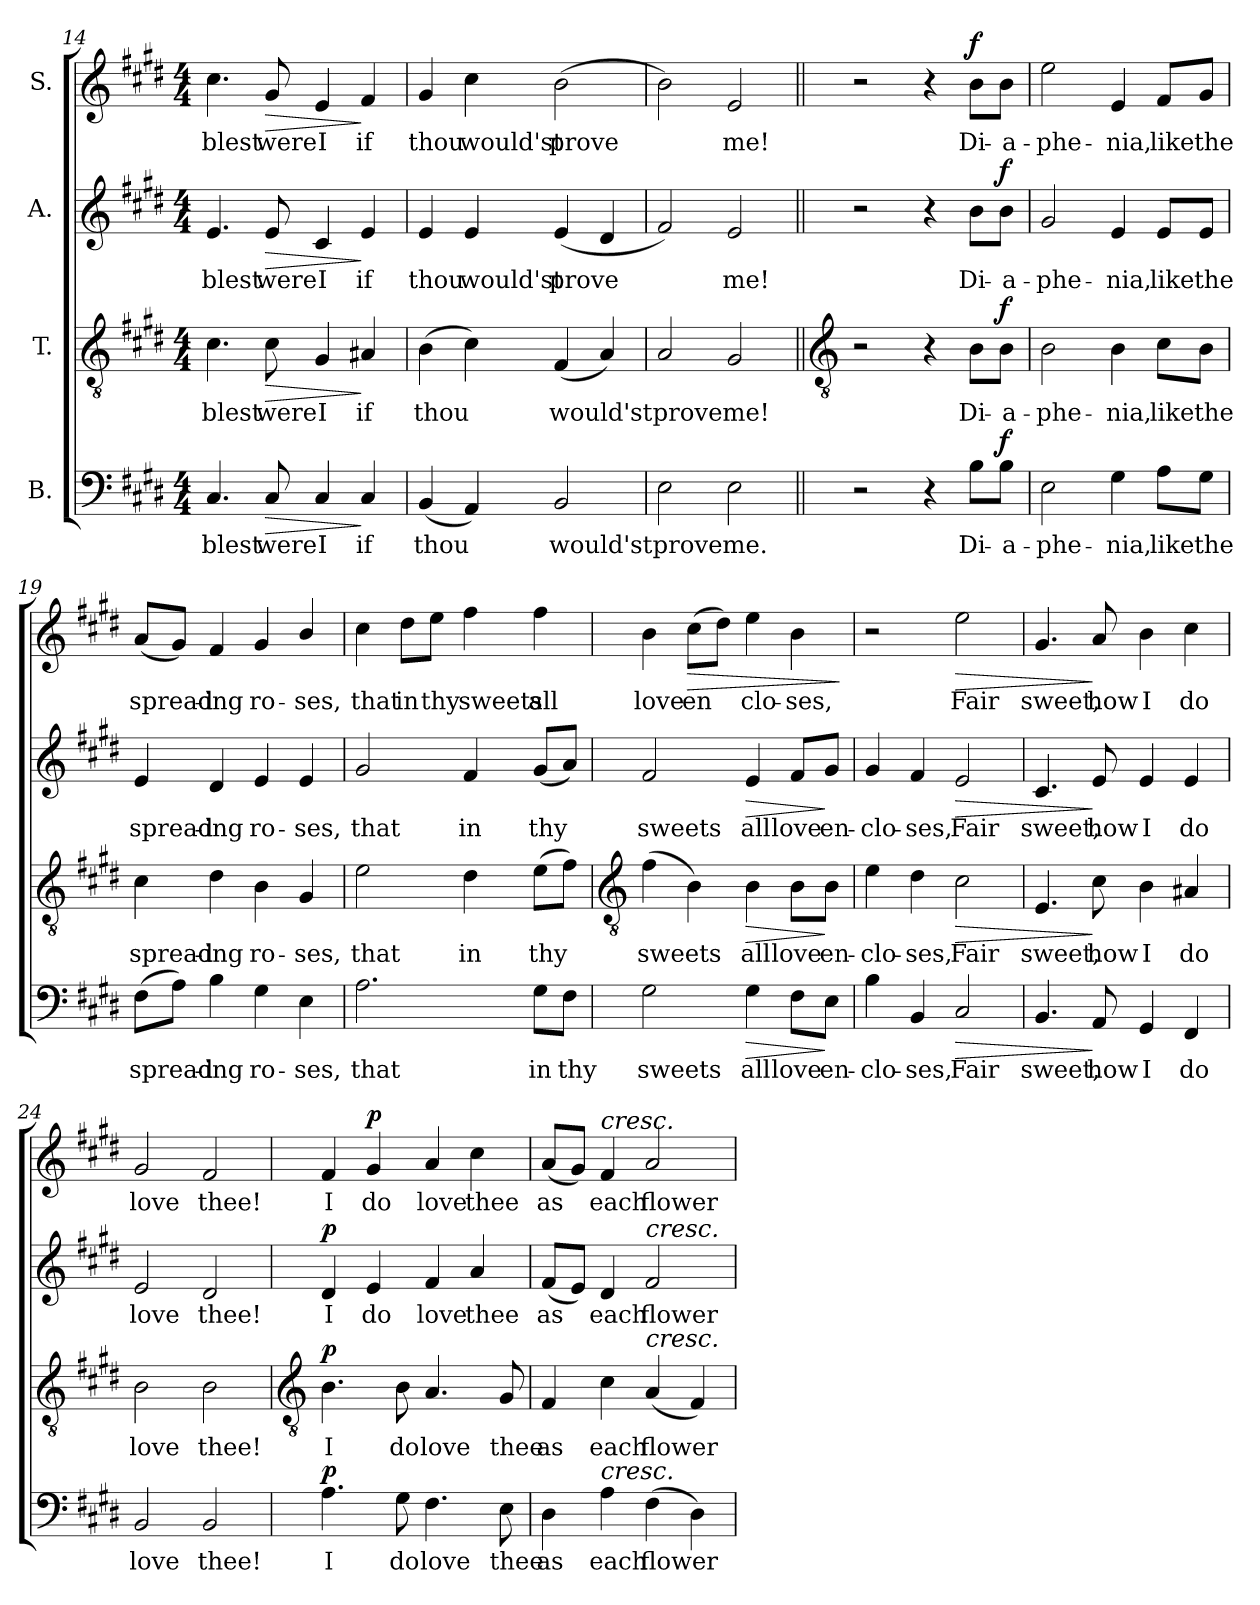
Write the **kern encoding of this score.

**kern	**text	**dynam	**kern	**text	**dynam	**kern	**text	**dynam	**kern	**text	**dynam
*part4	*part4	*part4	*part3	*part3	*part3	*part2	*part2	*part2	*part1	*part1	*part1
*staff4	*staff4	*staff4	*staff3	*staff3	*staff3	*staff2	*staff2	*staff2	*staff1	*staff1	*staff1
*I"B.	*	*	*I"T.	*	*	*I"A.	*	*	*I"S.	*	*
*clefF4	*	*	*clefGv2	*	*	*clefG2	*	*	*clefG2	*	*
*k[f#c#g#d#]	*	*	*k[f#c#g#d#]	*	*	*k[f#c#g#d#]	*	*	*k[f#c#g#d#]	*	*
*E:	*	*	*E:	*	*	*E:	*	*	*E:	*	*
*M4/4	*	*	*M4/4	*	*	*M4/4	*	*	*M4/4	*	*
=14	=14	=14	=14	=14	=14	=14	=14	=14	=14	=14	=14
!	!LO:LY:b	!	!	!LO:LY:b	!	!	!LO:LY:b	!	!	!LO:LY:b	!
4.C#	blest	.	4.c#	blest	.	4.e	blest	.	4.cc#	blest	.
!	!LO:LY:b	!LO:HP:b	!	!LO:LY:b	!LO:HP:b	!	!LO:LY:b	!LO:HP:b	!	!LO:LY:b	!LO:HP:b
8C#	were	>	8c#	were	>	8e	were	>	8g#	were	>
!	!LO:LY:b	!	!	!LO:LY:b	!	!	!LO:LY:b	!	!	!LO:LY:b	!
4C#	I	.	4G#	I	.	4c#	I	.	4e	I	.
!	!LO:LY:b	!	!	!LO:LY:b	!	!	!LO:LY:b	!	!	!LO:LY:b	!
4C#	if	]	4A#X	if	]	4e	if	]	4f#	if	]
=15	=15	=15	=15	=15	=15	=15	=15	=15	=15	=15	=15
!	!LO:LY:b	!	!	!LO:LY:b	!	!	!LO:LY:b	!	!	!LO:LY:b	!
(<4BB	thou	.	(>4B	thou	.	4e	thou	.	4g#	thou	.
!	!	!	!	!	!	!	!LO:LY:b	!	!	!LO:LY:b	!
4AA)	.	.	4c#)	.	.	4e	would'st	.	4cc#	would'st	.
!	!LO:LY:b	!	!	!LO:LY:b	!	!	!LO:LY:b	!	!	!LO:LY:b	!
2BB	would'st	.	(<4F#	would'st	.	(<4e	prove	.	(>2b	prove	.
.	.	.	4A)	.	.	4d#	.	.	.	.	.
=16	=16	=16	=16	=16	=16	=16	=16	=16	=16	=16	=16
!	!LO:LY:b	!	!	!LO:LY:b	!	!	!	!	!	!	!
2E	prove	.	2A	prove	.	2f#)	.	.	2b)	.	.
!	!LO:LY:b	!	!	!LO:LY:b	!	!	!LO:LY:b	!	!	!LO:LY:b	!
2E	me.	.	2G#	me!	.	2e	me!	.	2e	me!	.
!!LO:LB:g=z
=17||	=17||	=17||	=17||	=17||	=17||	=17||	=17||	=17||	=17||	=17||	=17||
*	*	*	*clefGv2	*	*	*	*	*	*	*	*
2r	.	.	2r	.	.	2r	.	.	2r	.	.
4r	.	.	4r	.	.	4r	.	.	4r	.	.
!	!LO:LY:b	!	!	!LO:LY:b	!	!	!LO:LY:b	!	!	!LO:LY:b	!LO:DY:a
8BL	Di-	.	8BL	Di-	.	8bL	Di-	.	8bL	Di-	f
!	!LO:LY:b	!LO:DY:a	!	!LO:LY:b	!LO:DY:b	!	!LO:LY:b	!LO:DY:a	!	!LO:LY:b	!
8BJ	-a-	f	8BJ	-a-	f	8bJ	-a-	f	8bJ	-a-	.
=18	=18	=18	=18	=18	=18	=18	=18	=18	=18	=18	=18
!	!LO:LY:b	!	!	!LO:LY:b	!	!	!LO:LY:b	!	!	!LO:LY:b	!
2E	-phe-	.	2B	-phe-	.	2g#	-phe-	.	2ee	-phe-	.
!	!LO:LY:b	!	!	!LO:LY:b	!	!	!LO:LY:b	!	!	!LO:LY:b	!
4G#	-nia,	.	4B	-nia,	.	4e	-nia,	.	4e	-nia,	.
!	!LO:LY:b	!	!	!LO:LY:b	!	!	!LO:LY:b	!	!	!LO:LY:b	!
8AL	like	.	8c#L	like	.	8eL	like	.	8f#L	like	.
!	!LO:LY:b	!	!	!LO:LY:b	!	!	!LO:LY:b	!	!	!LO:LY:b	!
8G#J	the	.	8BJ	the	.	8eJ	the	.	8g#J	the	.
=19	=19	=19	=19	=19	=19	=19	=19	=19	=19	=19	=19
!	!LO:LY:b	!	!	!LO:LY:b	!	!	!LO:LY:b	!	!	!LO:LY:b	!
(>8F#L	spread-	.	4c#	spread-	.	4e	spread-	.	(<8aL	spread-	.
8AJ)	.	.	.	.	.	.	.	.	8g#J)	.	.
!	!LO:LY:b	!	!	!LO:LY:b	!	!	!LO:LY:b	!	!	!LO:LY:b	!
4B	-ing	.	4d#	-ing	.	4d#	-ing	.	4f#	-ing	.
!	!LO:LY:b	!	!	!LO:LY:b	!	!	!LO:LY:b	!	!	!LO:LY:b	!
4G#	ro-	.	4B	ro-	.	4e	ro-	.	4g#	ro-	.
!	!LO:LY:b	!	!	!LO:LY:b	!	!	!LO:LY:b	!	!	!LO:LY:b	!
4E	-ses,	.	4G#	-ses,	.	4e	-ses,	.	4b/	-ses,	.
=20	=20	=20	=20	=20	=20	=20	=20	=20	=20	=20	=20
!	!LO:LY:b	!	!	!LO:LY:b	!	!	!LO:LY:b	!	!	!LO:LY:b	!
2.A	that	.	2e	that	.	2g#	that	.	4cc#	that	.
!	!	!	!	!	!	!	!	!	!	!LO:LY:b	!
.	.	.	.	.	.	.	.	.	8dd#L	in	.
!	!	!	!	!	!	!	!	!	!	!LO:LY:b	!
.	.	.	.	.	.	.	.	.	8eeJ	thy	.
!	!	!	!	!LO:LY:b	!	!	!LO:LY:b	!	!	!LO:LY:b	!
.	.	.	4d#	in	.	4f#	in	.	4ff#	sweets	.
!	!LO:LY:b	!	!	!LO:LY:b	!	!	!LO:LY:b	!	!	!LO:LY:b	!
8G#L	in	.	(>8eL	thy	.	(<8g#L	thy	.	4ff#	all	.
!	!LO:LY:b	!	!	!	!	!	!	!	!	!	!
8F#J	thy	.	8f#J)	.	.	8aJ)	.	.	.	.	.
!!LO:LB:g=z
=21	=21	=21	=21	=21	=21	=21	=21	=21	=21	=21	=21
*	*	*	*clefGv2	*	*	*	*	*	*	*	*
!	!LO:LY:b	!	!	!LO:LY:b	!	!	!LO:LY:b	!	!	!LO:LY:b	!
2G#	sweets	.	(>4f#	sweets	.	2f#	sweets	.	4b	love	.
!	!	!	!	!	!	!	!	!	!	!LO:LY:b	!LO:HP:b
.	.	.	4B)	.	.	.	.	.	(>8cc#L	en	>
.	.	.	.	.	.	.	.	.	8dd#J)	.	.
!	!LO:LY:b	!LO:HP:b	!	!LO:LY:b	!LO:HP:b	!	!LO:LY:b	!LO:HP:b	!	!LO:LY:b	!
4G#	all	>	4B	all	>	4e	all	>	4ee	clo-	.
!	!LO:LY:b	!	!	!LO:LY:b	!	!	!LO:LY:b	!	!	!LO:LY:b	!
8F#L	love	.	8BL	love	.	8f#L	love	.	4b	-ses,	.
!	!LO:LY:b	!	!	!LO:LY:b	!	!	!LO:LY:b	!	!	!	!
8EJ	en-	]	8BJ	en-	]	8g#J	en-	]	.	.	.
.	.	.	.	.	.	.	.	.	.	.	]
=22	=22	=22	=22	=22	=22	=22	=22	=22	=22	=22	=22
!	!LO:LY:b	!	!	!LO:LY:b	!	!	!LO:LY:b	!	!	!	!
4B	-clo-	.	4e	-clo-	.	4g#	-clo-	.	2r	.	.
!	!LO:LY:b	!	!	!LO:LY:b	!	!	!LO:LY:b	!	!	!	!
4BB	-ses,	.	4d#	-ses,	.	4f#	-ses,	.	.	.	.
!	!LO:LY:b	!LO:HP:b	!	!LO:LY:b	!LO:HP:b	!	!LO:LY:b	!LO:HP:b	!	!LO:LY:b	!LO:HP:b
2C#	Fair	>	2c#	Fair	>	2e	Fair	>	2ee	Fair	>
=23	=23	=23	=23	=23	=23	=23	=23	=23	=23	=23	=23
!	!LO:LY:b	!	!	!LO:LY:b	!	!	!LO:LY:b	!	!	!LO:LY:b	!
4.BB	sweet,	.	4.E	sweet,	.	4.c#	sweet,	.	4.g#	sweet,	.
!	!LO:LY:b	!	!	!LO:LY:b	!	!	!LO:LY:b	!	!	!LO:LY:b	!
8AA	how	]	8c#	how	]	8e	how	]	8a	how	]
!	!LO:LY:b	!	!	!LO:LY:b	!	!	!LO:LY:b	!	!	!LO:LY:b	!
4GG#	I	.	4B	I	.	4e	I	.	4b	I	.
!	!LO:LY:b	!	!	!LO:LY:b	!	!	!LO:LY:b	!	!	!LO:LY:b	!
4FF#	do	.	4A#X	do	.	4e	do	.	4cc#	do	.
=24	=24	=24	=24	=24	=24	=24	=24	=24	=24	=24	=24
!	!LO:LY:b	!	!	!LO:LY:b	!	!	!LO:LY:b	!	!	!LO:LY:b	!
2BB	love	.	2B	love	.	2e	love	.	2g#	love	.
!	!LO:LY:b	!	!	!LO:LY:b	!	!	!LO:LY:b	!	!	!LO:LY:b	!
2BB	thee!	.	2B	thee!	.	2d#	thee!	.	2f#	thee!	.
!!LO:LB:g=z
=25	=25	=25	=25	=25	=25	=25	=25	=25	=25	=25	=25
*	*	*	*clefGv2	*	*	*	*	*	*	*	*
!	!LO:LY:b	!LO:DY:a	!	!LO:LY:b	!LO:DY:a	!	!LO:LY:b	!LO:DY:a	!	!LO:LY:b	!
4.A	I	p	4.B	I	p	4d#	I	p	4f#	I	.
!	!	!	!	!	!	!	!LO:LY:b	!	!	!LO:LY:b	!LO:DY:a
.	.	.	.	.	.	4e	do	.	4g#	do	p
!	!LO:LY:b	!	!	!LO:LY:b	!	!	!	!	!	!	!
8G#	do	.	8B	do	.	.	.	.	.	.	.
!	!LO:LY:b	!	!	!LO:LY:b	!	!	!LO:LY:b	!	!	!LO:LY:b	!
4.F#	love	.	4.A	love	.	4f#	love	.	4a	love	.
!	!	!	!	!	!	!	!LO:LY:b	!	!	!LO:LY:b	!
.	.	.	.	.	.	4a	thee	.	4cc#	thee	.
!	!LO:LY:b	!	!	!LO:LY:b	!	!	!	!	!	!	!
8E	thee	.	8G#	thee	.	.	.	.	.	.	.
=26	=26	=26	=26	=26	=26	=26	=26	=26	=26	=26	=26
!	!LO:LY:b	!	!	!LO:LY:b	!	!	!LO:LY:b	!	!	!LO:LY:b	!
4D#	as	.	4F#	as	.	(<8f#L	as	.	(<8aL	as	.
.	.	.	.	.	.	8eJ)	.	.	8g#J)	.	.
!	!	!	!	!	!	!	!	!	!LO:TX:a:i:t=cresc.	!	!
!LO:TX:a:i:t=cresc.	!	!	!	!	!	!	!	!	!	!	!
!	!LO:LY:b	!	!	!LO:LY:b	!	!	!LO:LY:b	!	!	!LO:LY:b	!
4A	each	.	4c#	each	.	4d#	each	.	4f#	each	.
!	!	!	!	!	!	!LO:TX:a:i:t=cresc.	!	!	!	!	!
!	!	!	!LO:TX:a:i:t=cresc.	!	!	!	!	!	!	!	!
!	!LO:LY:b	!	!	!LO:LY:b	!	!	!LO:LY:b	!	!	!LO:LY:b	!
(>4F#	flower	.	(<4A	flower	.	2f#	flower	.	2a	flower	.
4D#)	.	.	4F#)	.	.	.	.	.	.	.	.
=	=	=	=	=	=	=	=	=	=	=	=
*-	*-	*-	*-	*-	*-	*-	*-	*-	*-	*-	*-
